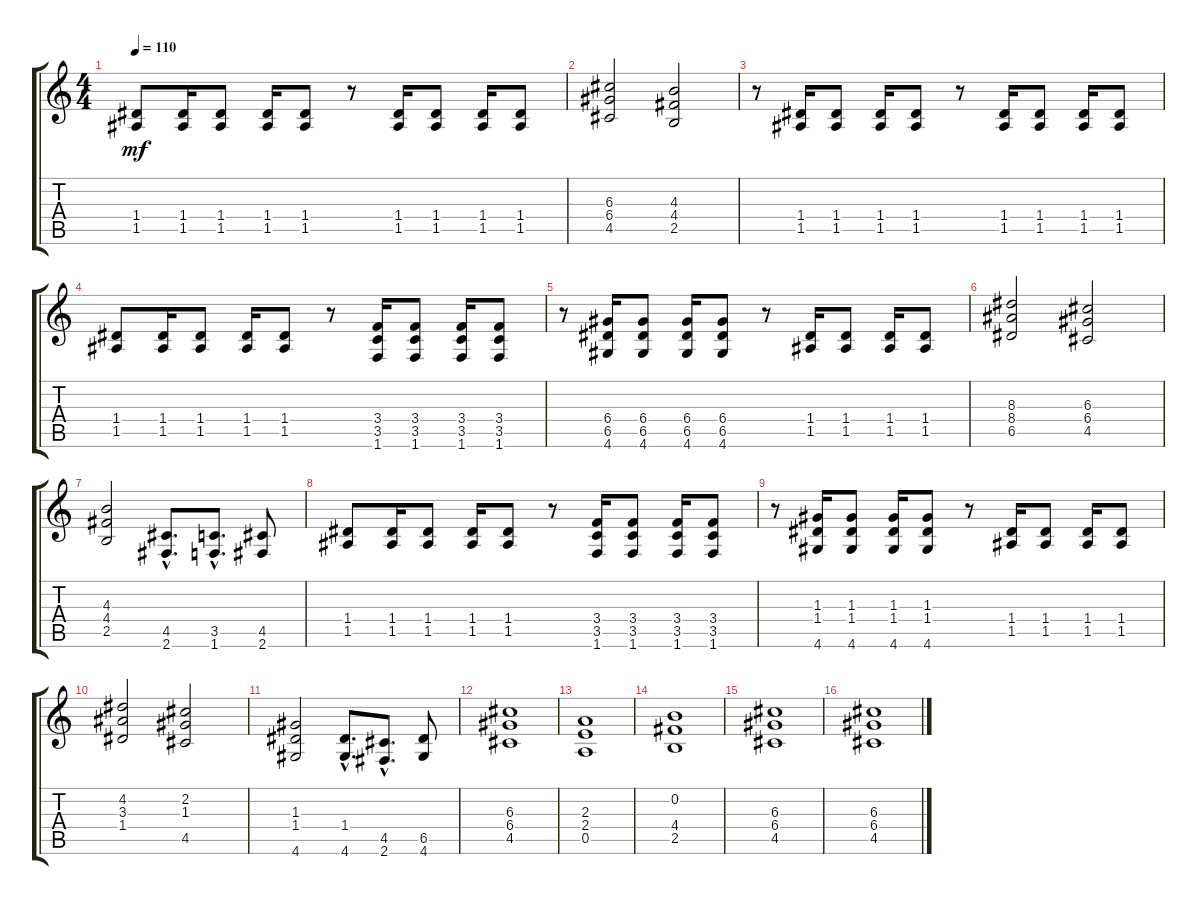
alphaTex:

\track "" {instrument distortionguitar}
\staff {score tabs}
\tuning (E4 B3 G3 D3 A2 E2) {hide}
\ts (4 4)
\tempo 110
\clef g2
\ks c
(1.4 1.5).8{dy mf} (1.4 1.5).16 (1.4 1.5).8 (1.4 1.5).16 (1.4 1.5).8 r.8 (1.4 1.5).16 (1.4 1.5).8 (1.4 1.5).16 (1.4 1.5).8 |
(6.3 6.4 4.5).2 (4.3 4.4 2.5).2 |
r.8 (1.4 1.5).16 (1.4 1.5).8 (1.4 1.5).16 (1.4 1.5).8 r.8 (1.4 1.5).16 (1.4 1.5).8 (1.4 1.5).16 (1.4 1.5).8 |
(1.4 1.5).8 (1.4 1.5).16 (1.4 1.5).8 (1.4 1.5).16 (1.4 1.5).8 r.8 (3.4 3.5 1.6).16 (3.4 3.5 1.6).8 (3.4 3.5 1.6).16 (3.4 3.5 1.6).8 |
r.8 (6.4 6.5 4.6).16 (6.4 6.5 4.6).8 (6.4 6.5 4.6).16 (6.4 6.5 4.6).8 r.8 (1.4 1.5).16 (1.4 1.5).8 (1.4 1.5).16 (1.4 1.5).8 |
(8.3 8.4 6.5).2 (6.3 6.4 4.5).2 |
(4.3 4.4 2.5).2 (4.5{hac} 2.6{hac}).8{d} (3.5{hac} 1.6{hac}).8{d} (4.5 2.6).8 |
(1.4 1.5).8 (1.4 1.5).16 (1.4 1.5).8 (1.4 1.5).16 (1.4 1.5).8 r.8 (3.4 3.5 1.6).16 (3.4 3.5 1.6).8 (3.4 3.5 1.6).16 (3.4 3.5 1.6).8 |
r.8 (1.3 1.4 4.6).16 (1.3 1.4 4.6).8 (1.3 1.4 4.6).16 (1.3 1.4 4.6).8 r.8 (1.4 1.5).16 (1.4 1.5).8 (1.4 1.5).16 (1.4 1.5).8 |
(4.2 3.3 1.4).2 (2.2 1.3 4.5).2 |
(1.3 1.4 4.6).2 (1.4{hac} 4.6{hac}).8{d} (4.5{hac} 2.6{hac}).8{d} (6.5 4.6).8 |
(6.3 6.4 4.5).1 |
(2.3 2.4 0.5).1 |
(0.2 4.4 2.5).1 |
(6.3 6.4 4.5).1 |
(6.3 6.4 4.5).1
